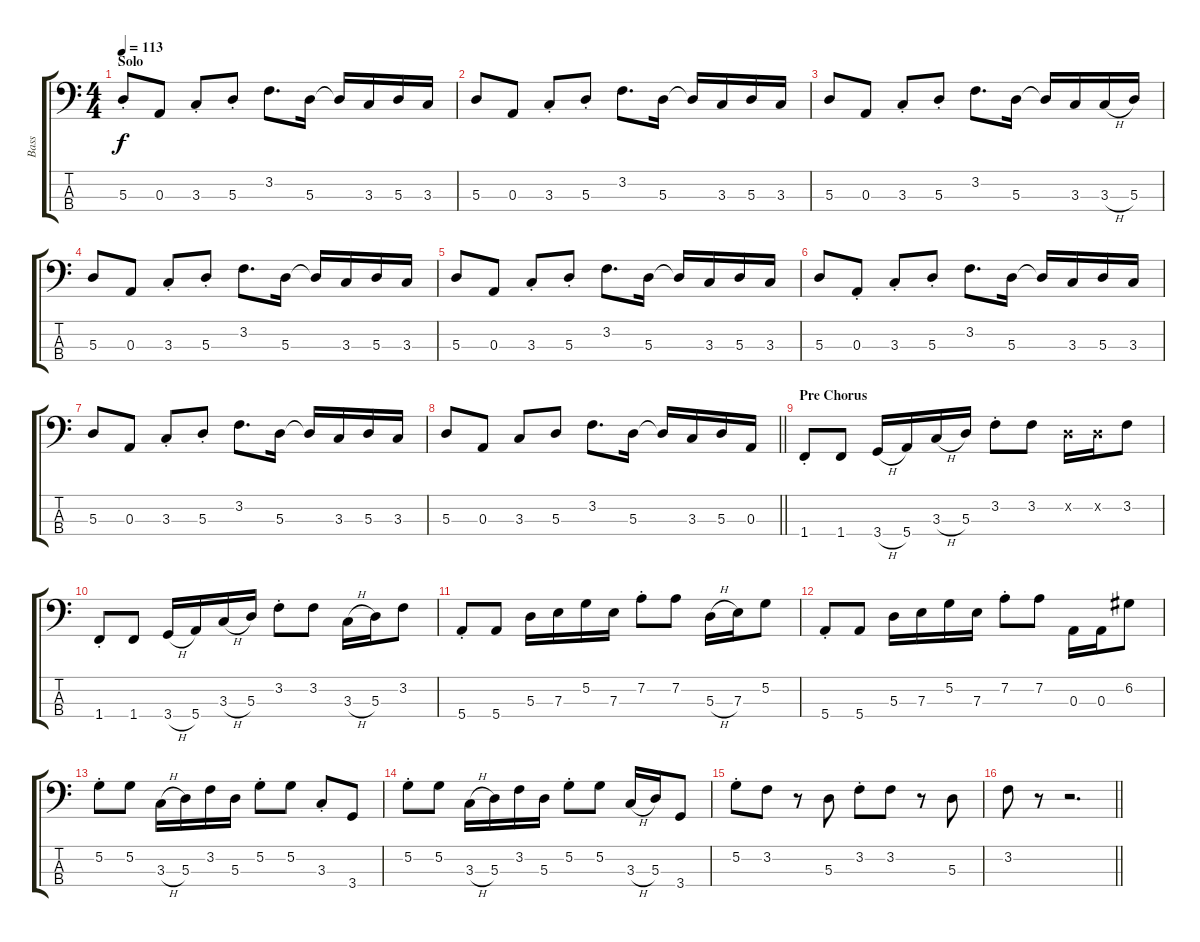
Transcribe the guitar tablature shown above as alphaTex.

\track ("Bass" "Bass") {instrument slapbass1}
\staff {score tabs}
\tuning (G2 D2 A1 E1) {hide}
\ts (4 4)
\section ("" "Solo")
\tempo 113
\clef f4
\ks c
5.3{st}.8{dy f} 0.3.8 3.3{st}.8 5.3{st}.8 3.2.8{d} 5.3.16 5.3{t}.16 3.3.16 5.3.16 3.3.16 |
5.3.8 0.3.8 3.3{st}.8 5.3{st}.8 3.2.8{d} 5.3.16 5.3{t}.16 3.3.16 5.3.16 3.3.16 |
5.3.8 0.3.8 3.3{st}.8 5.3{st}.8 3.2.8{d} 5.3.16 5.3{t}.16 3.3.16 3.3{h}.16 5.3.16 |
5.3.8 0.3.8 3.3{st}.8 5.3{st}.8 3.2.8{d} 5.3.16 5.3{t}.16 3.3.16 5.3.16 3.3.16 |
5.3.8 0.3.8 3.3{st}.8 5.3{st}.8 3.2.8{d} 5.3.16 5.3{t}.16 3.3.16 5.3.16 3.3.16 |
5.3.8 0.3{st}.8 3.3{st}.8 5.3{st}.8 3.2.8{d} 5.3.16 5.3{t}.16 3.3.16 5.3.16 3.3.16 |
5.3.8 0.3.8 3.3{st}.8 5.3{st}.8 3.2.8{d} 5.3.16 5.3{t}.16 3.3.16 5.3.16 3.3.16 |
\barLineRight lightlight
5.3.8 0.3.8 3.3.8 5.3.8 3.2.8{d} 5.3.16 5.3{t}.16 3.3.16 5.3.16 0.3.16 |
\section ("" "Pre Chorus")
1.4{st}.8 1.4.8 3.4{h}.16 5.4.16 3.3{h}.16 5.3.16 3.2{st}.8 3.2.8 0.2{x}.16 0.2{x}.16 3.2.8 |
1.4{st}.8 1.4.8 3.4{h}.16 5.4.16 3.3{h}.16 5.3.16 3.2{st}.8 3.2.8 3.3{h}.16 5.3.16 3.2.8 |
5.4{st}.8 5.4.8 5.3.16 7.3.16 5.2.16 7.3.16 7.2{st}.8 7.2.8 5.3{h}.16 7.3.16 5.2.8 |
5.4{st}.8 5.4.8 5.3.16 7.3.16 5.2.16 7.3.16 7.2{st}.8 7.2.8 0.3.16 0.3.16 6.2.8 |
5.2{st}.8 5.2.8 3.3{h}.16 5.3.16 3.2.16 5.3.16 5.2{st}.8 5.2.8 3.3{st}.8 3.4.8 |
5.2{st}.8 5.2.8 3.3{h}.16 5.3.16 3.2.16 5.3.16 5.2{st}.8 5.2.8 3.3{h}.16 5.3.16 3.4.8 |
5.2{st}.8 3.2.8 r.8 5.3.8 3.2{st}.8 3.2.8 r.8 5.3.8 |
\barLineRight lightlight
3.2.8 r.8 r.2{d}
